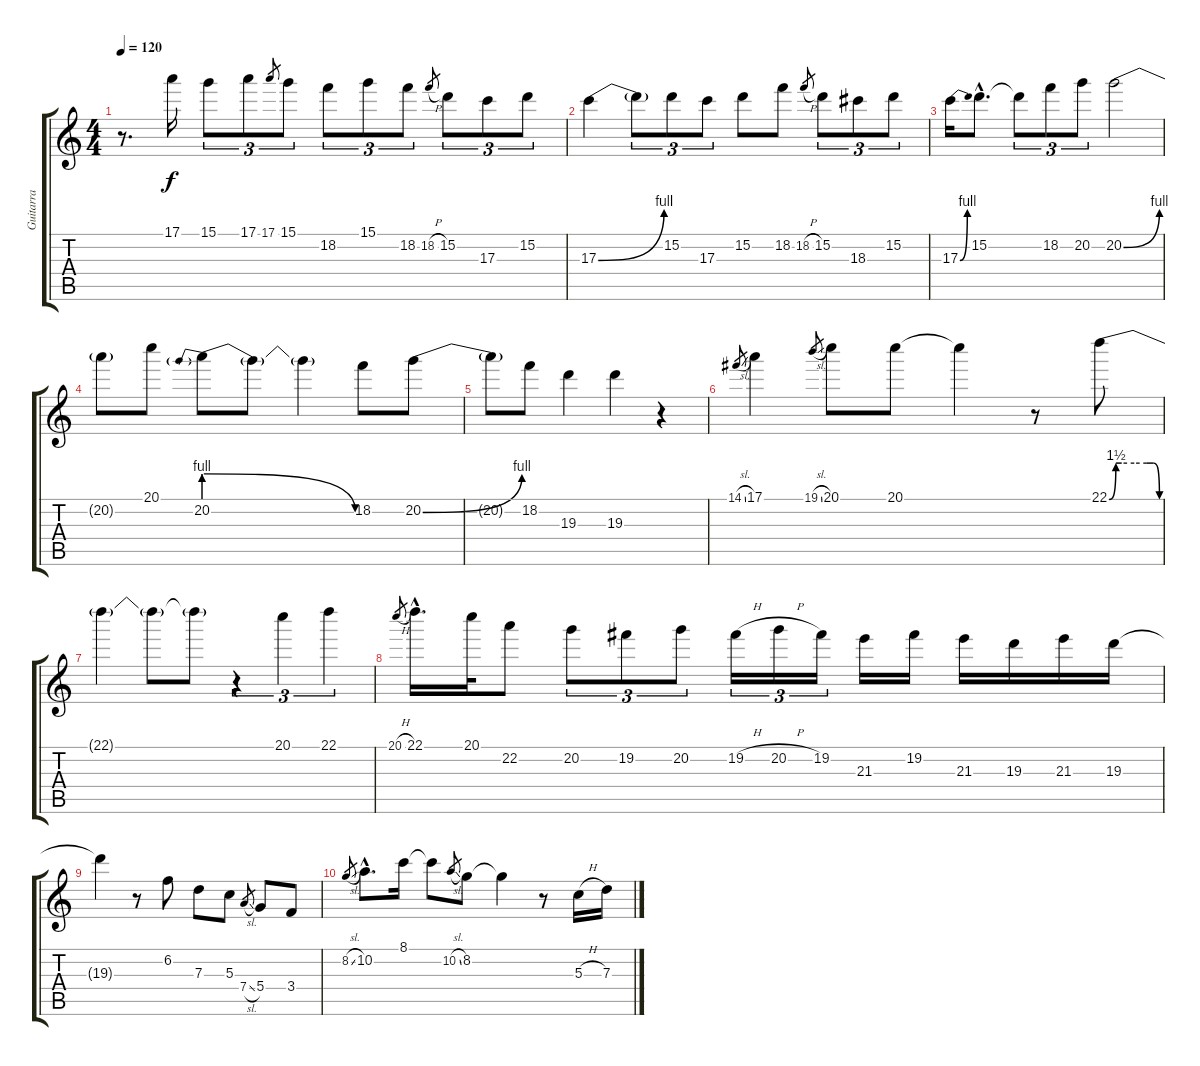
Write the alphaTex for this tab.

\track ("Guitarra" "Guitarra") {instrument distortionguitar}
\staff {score tabs}
\tuning (E4 B3 G3 D3 A2 E2) {hide}
\ts (4 4)
\tempo 120
\clef g2
\ks c
r.8{d dy f} 17.1.16 15.1.8{tu (3 2)} 17.1.8{tu (3 2)} 17.1.8{gr} 15.1.8{tu (3 2)} 18.2.8{tu (3 2)} 15.1.8{tu (3 2)} 18.2.8{tu (3 2)} 18.2{h}.8{gr} 15.2.8{tu (3 2)} 17.3.8{tu (3 2)} 15.2.8{tu (3 2)} |
17.3{be (bend 0 0 60 4)}.4 17.3{t}.8{tu (3 2)} 15.2.8{tu (3 2)} 17.3.8{tu (3 2)} 15.2.8 18.2.8 18.2{h}.8{gr} 15.2.8{tu (3 2)} 18.3.8{tu (3 2)} 15.2.8{tu (3 2)} |
17.3{be (bend 0 0 60 4)}.16 15.2{hac}.8{d} 15.2{t}.8{tu (3 2)} 18.2.8{tu (3 2)} 20.2.8{tu (3 2)} 20.2{be (bend 0 0 60 4)}.2 |
20.2{t}.8 20.1.8 20.2{be (prebendrelease 0 4 60 0)}.8 20.2{t}.8 20.2{t}.4 18.2.8 20.2{be (bend 0 0 60 4)}.8 |
20.2{t}.8 18.2.8 19.3.4 19.3.4 r.4 |
14.1{sl}.8{gr} 17.1.4 19.1{sl}.8{gr} 20.1.8 20.1.8 20.1{t}.4 r.8 22.1{be (custom 0 0 8 6 15 6 30 6 45 6 53 6 60 0)}.8 |
22.1{t}.4 22.1{t}.8 22.1{t}.8 r.4{tu (3 2)} 20.1.4{tu (3 2)} 22.1.4{tu (3 2)} |
20.1{h}.8{gr} 22.1{hac}.16{d} 20.1.32 22.2.8 20.2.8{tu (3 2)} 19.2.8{tu (3 2)} 20.2.8{tu (3 2)} 19.2{h}.16{tu (3 2)} 20.2{h}.16{tu (3 2)} 19.2.16{tu (3 2)} 21.3.16 19.2.16 21.3.16 19.3.16 21.3.16 19.3.16 |
19.3{t}.4 r.8 6.2.8 7.3.8 5.3.8 7.4{sl}.8{gr} 5.4.8 3.4.8 |
8.2{sl}.8{gr} 10.2{hac}.8{d} 8.1.16 8.1{t}.8 10.2{sl}.8{gr} 8.2.8 8.2{t}.4 r.8 5.3{h}.16 7.3.16
